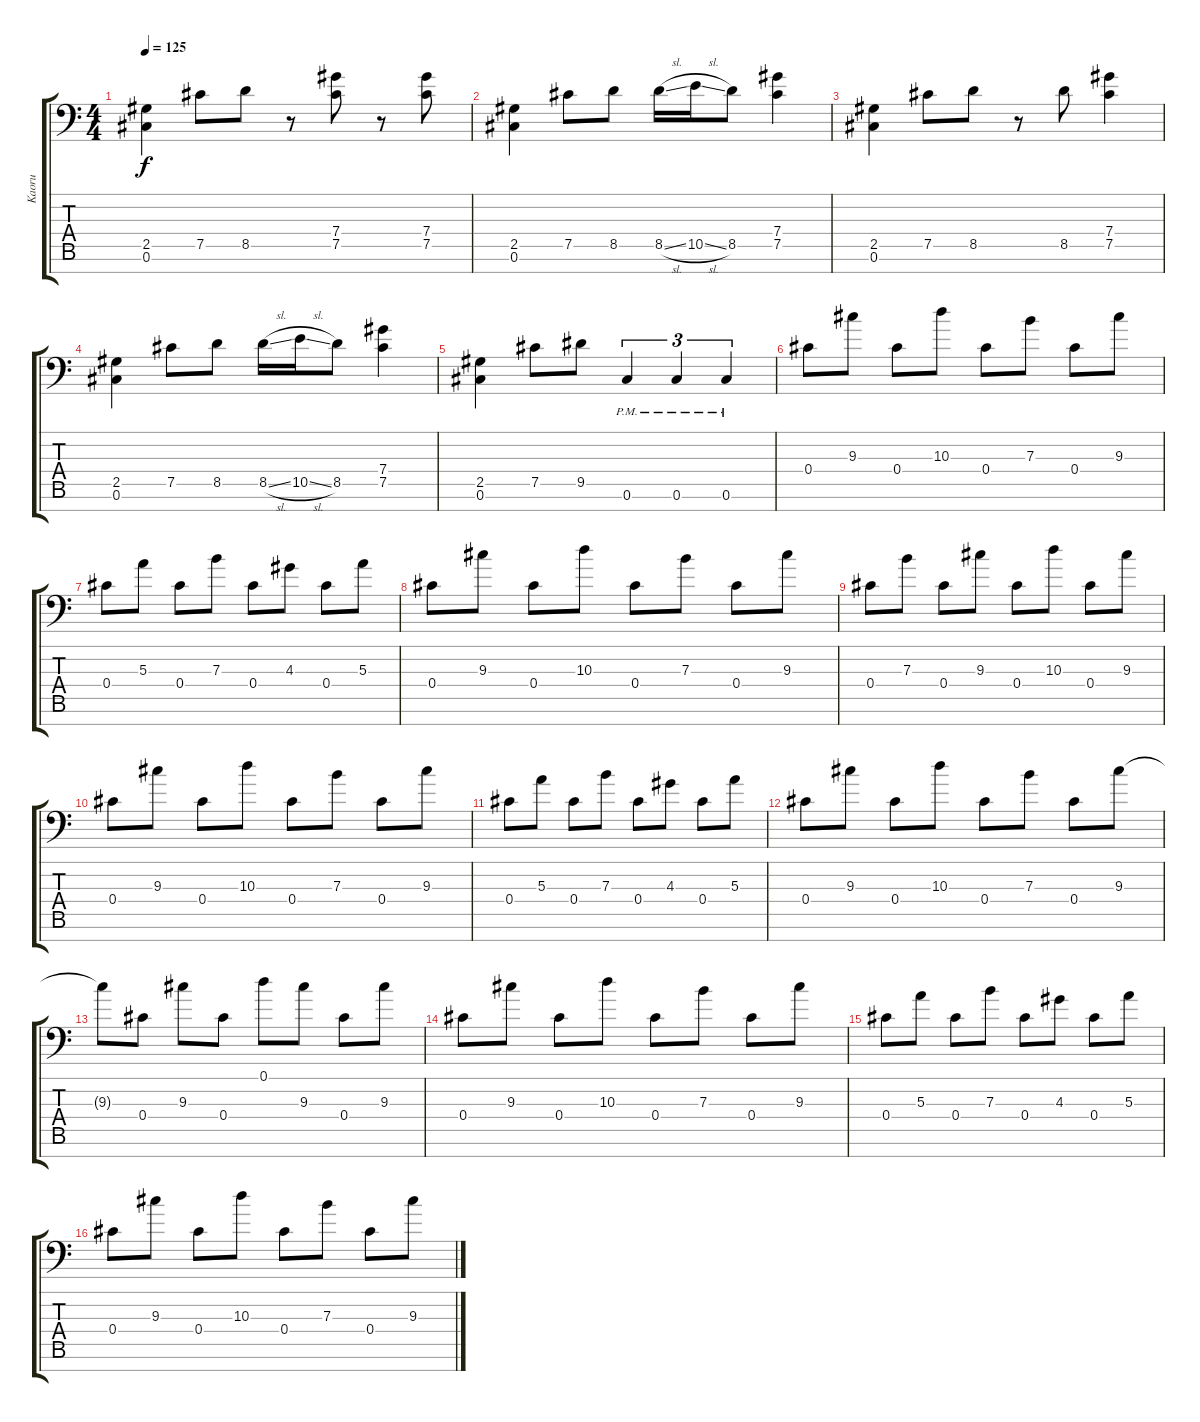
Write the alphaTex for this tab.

\track ("Kaoru" "Kaoru") {instrument distortionguitar}
\staff {score tabs}
\tuning (D4 Ab3 E3 Db3 Gb2 Db2 Ab1) {hide}
\ts (4 4)
\tempo 125
\clef f4
\ks c
(2.5 0.6).4{dy f} 7.5.8 8.5.8 r.8 (7.4 7.5).8 r.8 (7.4 7.5).8 |
(2.5 0.6).4 7.5.8 8.5.8 8.5{sl}.16 10.5{sl}.16 8.5.8 (7.4 7.5).4 |
(2.5 0.6).4 7.5.8 8.5.8 r.8 8.5.8 (7.4 7.5).4 |
(2.5 0.6).4 7.5.8 8.5.8 8.5{sl}.16 10.5{sl}.16 8.5.8 (7.4 7.5).4 |
(2.5 0.6).4 7.5.8 9.5.8 0.6{pm}.4{tu (3 2)} 0.6{pm}.4{tu (3 2)} 0.6{pm}.4{tu (3 2)} |
0.4.8 9.3.8 0.4.8 10.3.8 0.4.8 7.3.8 0.4.8 9.3.8 |
0.4.8 5.3.8 0.4.8 7.3.8 0.4.8 4.3.8 0.4.8 5.3.8 |
0.4.8 9.3.8 0.4.8 10.3.8 0.4.8 7.3.8 0.4.8 9.3.8 |
0.4.8 7.3.8 0.4.8 9.3.8 0.4.8 10.3.8 0.4.8 9.3.8 |
0.4.8 9.3.8 0.4.8 10.3.8 0.4.8 7.3.8 0.4.8 9.3.8 |
0.4.8 5.3.8 0.4.8 7.3.8 0.4.8 4.3.8 0.4.8 5.3.8 |
0.4.8 9.3.8 0.4.8 10.3.8 0.4.8 7.3.8 0.4.8 9.3.8 |
9.3{t}.8 0.4.8 9.3.8 0.4.8 0.1.8 9.3.8 0.4.8 9.3.8 |
0.4.8 9.3.8 0.4.8 10.3.8 0.4.8 7.3.8 0.4.8 9.3.8 |
0.4.8 5.3.8 0.4.8 7.3.8 0.4.8 4.3.8 0.4.8 5.3.8 |
0.4.8 9.3.8 0.4.8 10.3.8 0.4.8 7.3.8 0.4.8 9.3.8
